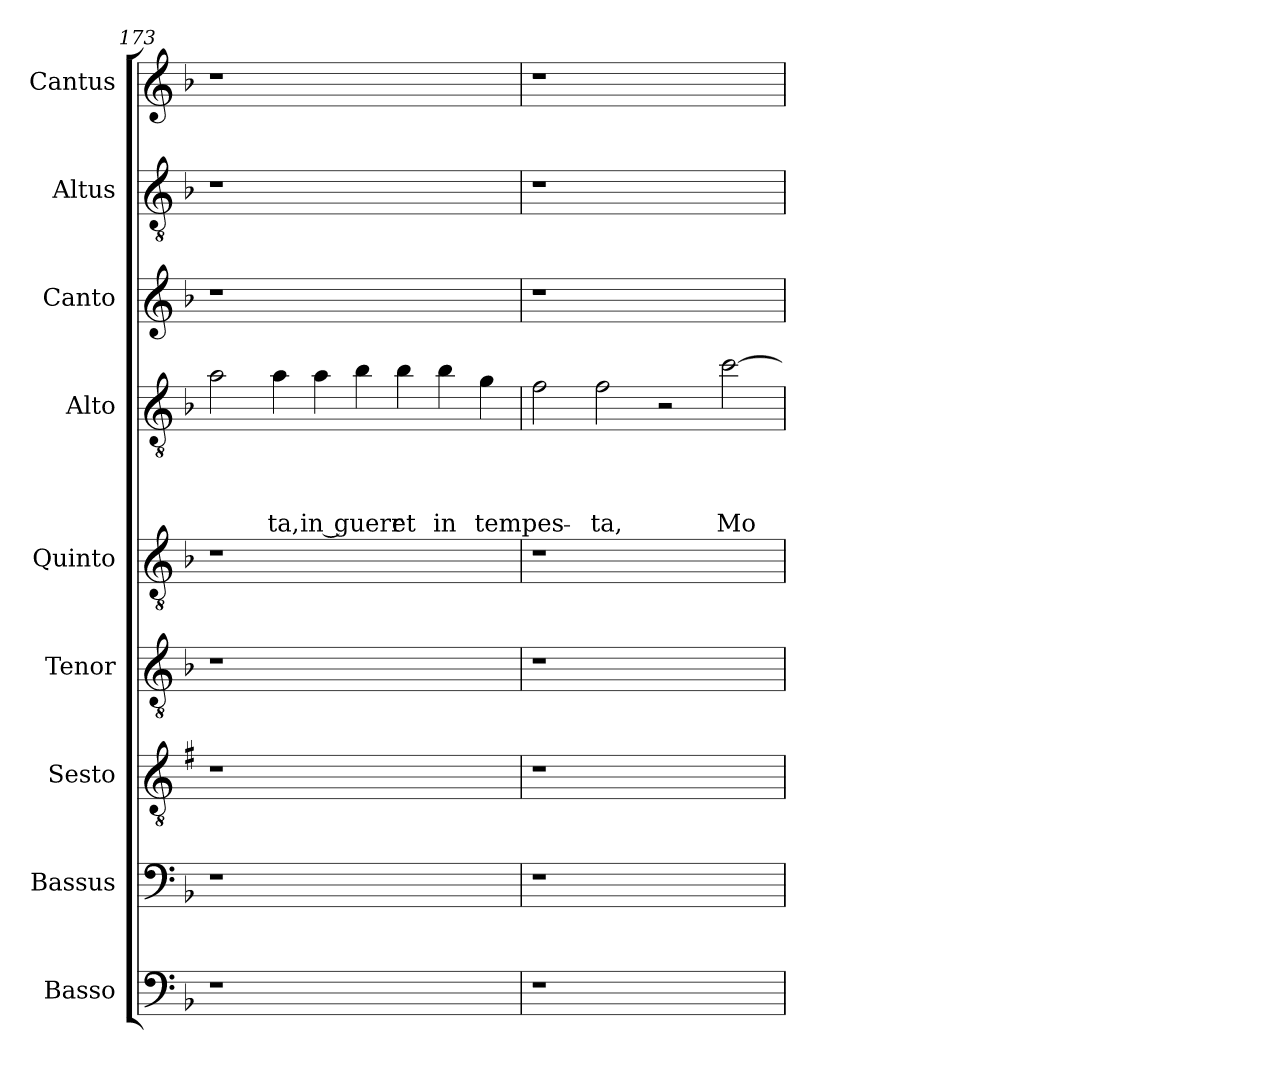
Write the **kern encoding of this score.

**kern	**kern	**kern	**kern	**kern	**kern	**text	**text	**text	**text	**kern	**kern	**kern
*part9	*part8	*part7	*part6	*part5	*part4	*part4	*part4	*part4	*part4	*part3	*part2	*part1
*staff9	*staff8	*staff7	*staff6	*staff5	*staff4	*staff4	*staff4	*staff4	*staff4	*staff3	*staff2	*staff1
*I"Basso	*I"Bassus	*I"Sesto	*I"Tenor	*I"Quinto	*I"Alto	*	*	*	*	*I"Canto	*I"Altus	*I"Cantus
*	*	*I'Sesto	*I'Tenor	*I'Quinto	*I'Alto	*	*	*	*	*I'Canto	*I'Altus	*I'Cantus
*clefF4	*clefF4	*clefGv2	*clefGv2	*clefGv2	*clefGv2	*	*	*	*	*clefG2	*clefGv2	*clefG2
*k[b-]	*k[b-]	*k[f#]	*k[b-]	*k[b-]	*k[b-]	*	*	*	*	*k[b-]	*k[b-]	*k[b-]
*F:	*F:	*G:	*F:	*F:	*F:	*	*	*	*	*F:	*F:	*F:
=173	=173	=173	=173	=173	=173	=173	=173	=173	=173	=173	=173	=173
1r	1r	1r	1r	1r	2a\	.	.	.	.	1r	1r	1r
!	!	!	!	!	!	!	!	!	!LO:LY:b	!	!	!
.	.	.	.	.	4a\	.	.	.	-ta,	.	.	.
!	!	!	!	!	!	!	!	!	!LO:LY:b	!	!	!
.	.	.	.	.	4a\	.	.	.	in guerr	.	.	.
1ryy	1ryy	1ryy	1ryy	1ryy	4b-\	.	.	.	.	1ryy	1ryy	1ryy
!	!	!	!	!	!	!	!	!	!LO:LY:b	!	!	!
.	.	.	.	.	4b-\	.	.	.	et	.	.	.
!	!	!	!	!	!	!	!	!	!LO:LY:b	!	!	!
.	.	.	.	.	4b-\	.	.	.	in	.	.	.
!	!	!	!	!	!	!	!	!	!LO:LY:b	!	!	!
.	.	.	.	.	4g\	.	.	.	tempes-	.	.	.
=174	=174	=174	=174	=174	=174	=174	=174	=174	=174	=174	=174	=174
1r	1r	1r	1r	1r	2f\	.	.	.	.	1r	1r	1r
!	!	!	!	!	!	!	!	!	!LO:LY:b	!	!	!
.	.	.	.	.	2f\	.	.	.	-ta,	.	.	.
1ryy	1ryy	1ryy	1ryy	1ryy	2r	.	.	.	.	1ryy	1ryy	1ryy
!	!	!	!	!	!	!	!	!	!LO:LY:b	!	!	!
.	.	.	.	.	[>2cc\	.	.	.	Mo-	.	.	.
=	=	=	=	=	=	=	=	=	=	=	=	=
*-	*-	*-	*-	*-	*-	*-	*-	*-	*-	*-	*-	*-
